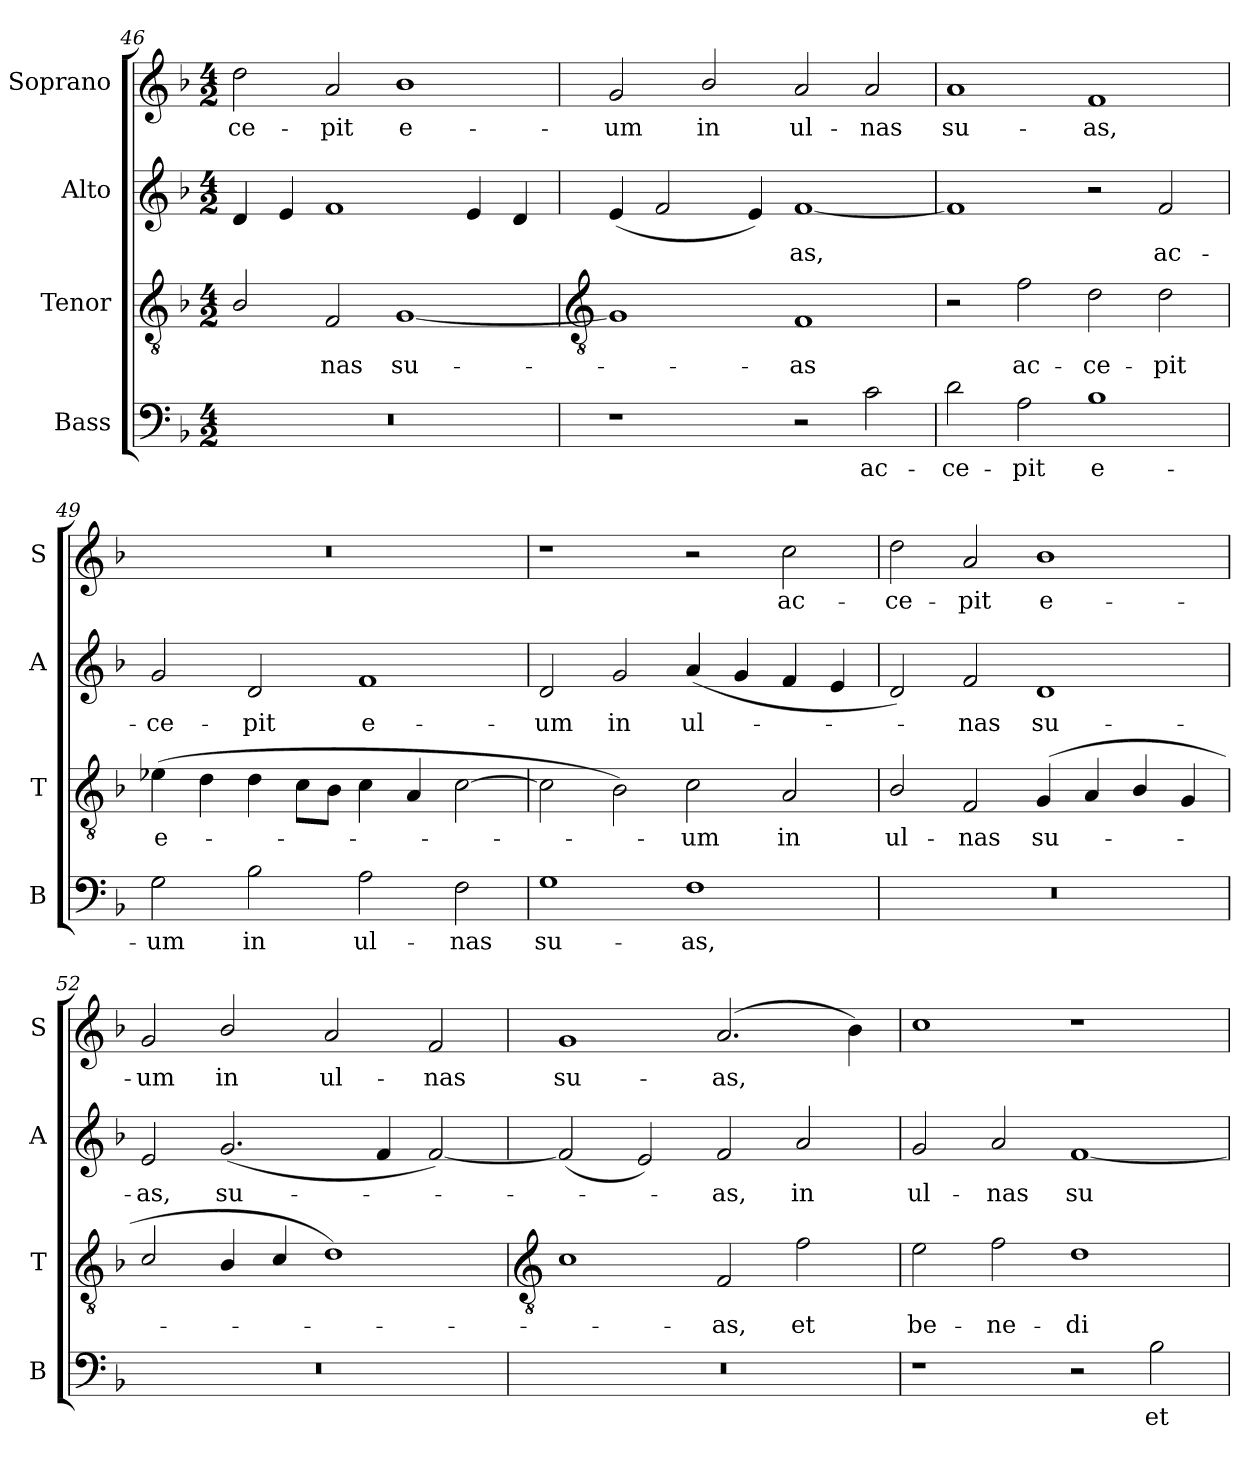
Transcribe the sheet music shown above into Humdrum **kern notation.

**kern	**text	**kern	**text	**kern	**text	**kern	**text
*part4	*part4	*part3	*part3	*part2	*part2	*part1	*part1
*staff4	*staff4	*staff3	*staff3	*staff2	*staff2	*staff1	*staff1
*I"Bass	*	*I"Tenor	*	*I"Alto	*	*I"Soprano	*
*I'B	*	*I'T	*	*I'A	*	*I'S	*
*clefF4	*	*clefGv2	*	*clefG2	*	*clefG2	*
*k[b-]	*	*k[b-]	*	*k[b-]	*	*k[b-]	*
*F:	*	*F:	*	*F:	*	*F:	*
*M4/2	*	*M4/2	*	*M4/2	*	*M4/2	*
=46	=46	=46	=46	=46	=46	=46	=46
!	!	!	!	!	!	!	!LO:LY:b
0r	.	2B-/	.	4d	.	2dd	-ce-
.	.	.	.	4e	.	.	.
!	!	!	!LO:LY:b	!	!	!	!LO:LY:b
.	.	2F	nas	1f	.	2a	-pit
!	!	!	!LO:LY:b	!	!	!	!LO:LY:b
.	.	[1G	su-	.	.	1b-	e-
.	.	.	.	4e	.	.	.
.	.	.	.	4d	.	.	.
!!LO:LB:g=z
=47	=47	=47	=47	=47	=47	=47	=47
*	*	*clefGv2	*	*	*	*	*
!	!	!	!	!	!	!	!LO:LY:b
1r	.	1G]	.	(<4e	.	2g	-um
.	.	.	.	2f	.	.	.
!	!	!	!	!	!	!	!LO:LY:b
.	.	.	.	.	.	2b-/	in
.	.	.	.	4e)	.	.	.
!	!	!	!LO:LY:b	!	!LO:LY:b	!	!LO:LY:b
2r	.	1F	as	[1f	as,	2a	ul-
!	!LO:LY:b	!	!	!	!	!	!LO:LY:b
2c	ac-	.	.	.	.	2a	-nas
=48	=48	=48	=48	=48	=48	=48	=48
!	!LO:LY:b	!	!	!	!	!	!LO:LY:b
2d	-ce-	2r	.	1f]	.	1a	su-
!	!LO:LY:b	!	!LO:LY:b	!	!	!	!
2A	-pit	2f	ac-	.	.	.	.
!	!LO:LY:b	!	!LO:LY:b	!	!	!	!LO:LY:b
1B-	e-	2d	-ce-	2r	.	1f	-as,
!	!	!	!LO:LY:b	!	!LO:LY:b	!	!
.	.	2d	-pit	2f	ac-	.	.
=49	=49	=49	=49	=49	=49	=49	=49
!	!LO:LY:b	!	!LO:LY:b	!	!LO:LY:b	!	!
2G	-um	(>4e-X	e-	2g	-ce-	0r	.
.	.	4d	.	.	.	.	.
!	!LO:LY:b	!	!	!	!LO:LY:b	!	!
2B-	in	4d	.	2d	-pit	.	.
.	.	8cL	.	.	.	.	.
.	.	8B-J	.	.	.	.	.
!	!LO:LY:b	!	!	!	!LO:LY:b	!	!
2A	ul-	4c	.	1f	e-	.	.
.	.	4A	.	.	.	.	.
!	!LO:LY:b	!	!	!	!	!	!
2F	-nas	[2c	.	.	.	.	.
=50	=50	=50	=50	=50	=50	=50	=50
!	!LO:LY:b	!	!	!	!LO:LY:b	!	!
1G	su-	2c]	.	2d	-um	1r	.
!	!	!	!	!	!LO:LY:b	!	!
.	.	2B-)	.	2g	in	.	.
!	!LO:LY:b	!	!LO:LY:b	!	!LO:LY:b	!	!
1F	-as,	2c	um	(<4a	ul-	2r	.
.	.	.	.	4g	.	.	.
!	!	!	!LO:LY:b	!	!	!	!LO:LY:b
.	.	2A	in	4f	.	2cc	ac-
.	.	.	.	4e	.	.	.
=51	=51	=51	=51	=51	=51	=51	=51
!	!	!	!LO:LY:b	!	!	!	!LO:LY:b
0r	.	2B-/	ul-	2d)	.	2dd	-ce-
!	!	!	!LO:LY:b	!	!LO:LY:b	!	!LO:LY:b
.	.	2F	-nas	2f	nas	2a	-pit
!	!	!	!LO:LY:b	!	!LO:LY:b	!	!LO:LY:b
.	.	(<4G	su-	1d	su-	1b-	e-
.	.	4A	.	.	.	.	.
.	.	4B-/	.	.	.	.	.
.	.	4G	.	.	.	.	.
=52	=52	=52	=52	=52	=52	=52	=52
!	!	!	!	!	!LO:LY:b	!	!LO:LY:b
0r	.	2c/	.	2e	-as,	2g	-um
!	!	!	!	!	!LO:LY:b	!	!LO:LY:b
.	.	4B-/	.	(<2.g	su-	2b-/	in
.	.	4c/	.	.	.	.	.
!	!	!	!	!	!	!	!LO:LY:b
.	.	1d)	.	.	.	2a	ul-
.	.	.	.	4f	.	.	.
!	!	!	!	!	!	!	!LO:LY:b
.	.	.	.	[2f)	.	2f	-nas
!!LO:LB:g=z
=53	=53	=53	=53	=53	=53	=53	=53
*	*	*clefGv2	*	*	*	*	*
!	!	!	!	!	!	!	!LO:LY:b
0r	.	1c/	.	(<2f]	.	1g	su-
.	.	.	.	2e)	.	.	.
!	!	!	!LO:LY:b	!	!LO:LY:b	!	!LO:LY:b
.	.	2F	as,	2f	as,	(<2.a	-as,
!	!	!	!LO:LY:b	!	!LO:LY:b	!	!
.	.	2f	et	2a	in	.	.
.	.	.	.	.	.	4b-)	.
=54	=54	=54	=54	=54	=54	=54	=54
!	!	!	!LO:LY:b	!	!LO:LY:b	!	!
1r	.	2e	be-	2g	ul-	1cc	.
!	!	!	!LO:LY:b	!	!LO:LY:b	!	!
.	.	2f	-ne-	2a	-nas	.	.
!	!	!	!LO:LY:b	!	!LO:LY:b	!	!
2r	.	1d	-di-	[1f	su-	1r	.
!	!LO:LY:b	!	!	!	!	!	!
2B-	et	.	.	.	.	.	.
=	=	=	=	=	=	=	=
*-	*-	*-	*-	*-	*-	*-	*-
